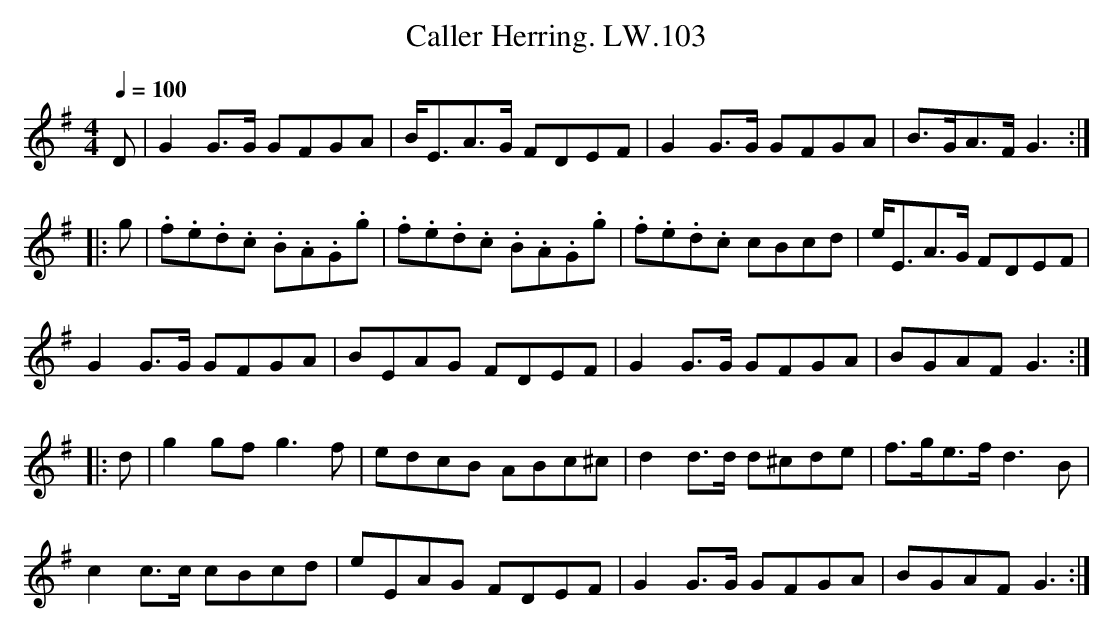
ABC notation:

X:1
T:Caller Herring. LW.103
M:4/4
Q:1/4=100
L:1/8
K:G
D | G2 G>G GFGA | B<EA>G FDEF | G2 G>G GFGA | B>GA>F G3 :|
|: g |.f.e.d.c .B.A.G.g | .f.e.d.c .B.A.G.g | .f.e.d.c cBcd | e<EA>G FDEF |
G2 G>G GFGA | BEAG FDEF | G2 G>G GFGA | BGAF G3 :|
|: d | g2 gf g3f | edcB ABc^c | d2 d>d d^cde | f>ge>f d3B |
c2c>c cBcd | eEAG FDEF | G2G>G GFGA | BGAF G3 :|
